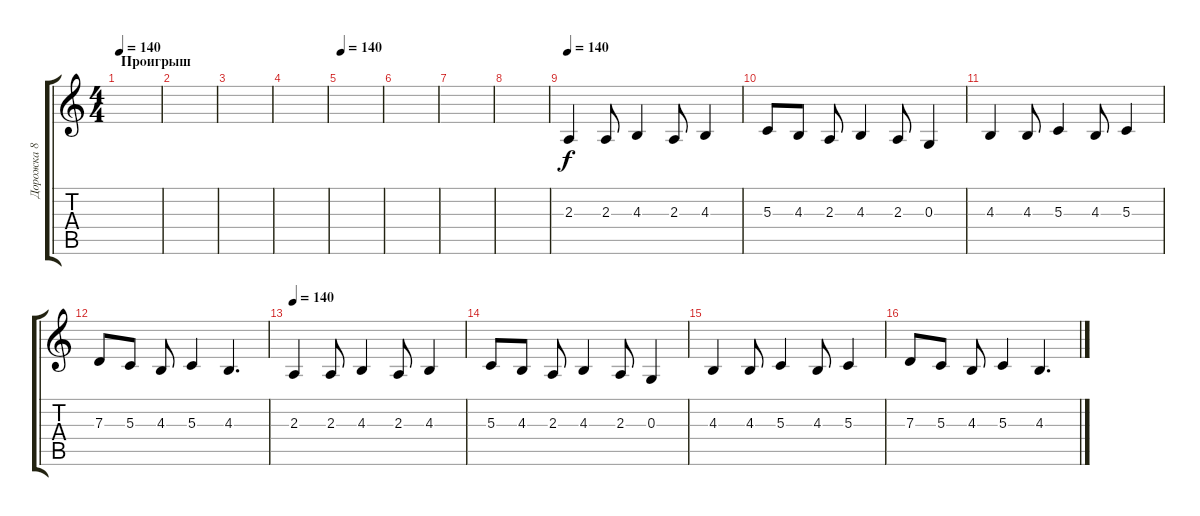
\track ("Дорожка 8" "Дорожка 8") {instrument stringensemble2}
\staff {score tabs}
\tuning (E4 B3 G3 D3 A2 E2) {hide}
\ts (4 4)
\section ("" "Проигрыш")
\tempo 140
\clef g2
\ks c
|
|
|
|
\tempo 140
|
|
|
|
\tempo 140
2.3.4 2.3.8 4.3.4 2.3.8 4.3.4 |
5.3.8 4.3.8 2.3.8 4.3.4 2.3.8 0.3.4 |
4.3.4 4.3.8 5.3.4 4.3.8 5.3.4 |
7.3.8 5.3.8 4.3.8 5.3.4 4.3.4{d} |
\tempo 140
2.3.4 2.3.8 4.3.4 2.3.8 4.3.4 |
5.3.8 4.3.8 2.3.8 4.3.4 2.3.8 0.3.4 |
4.3.4 4.3.8 5.3.4 4.3.8 5.3.4 |
7.3.8 5.3.8 4.3.8 5.3.4 4.3.4{d}
